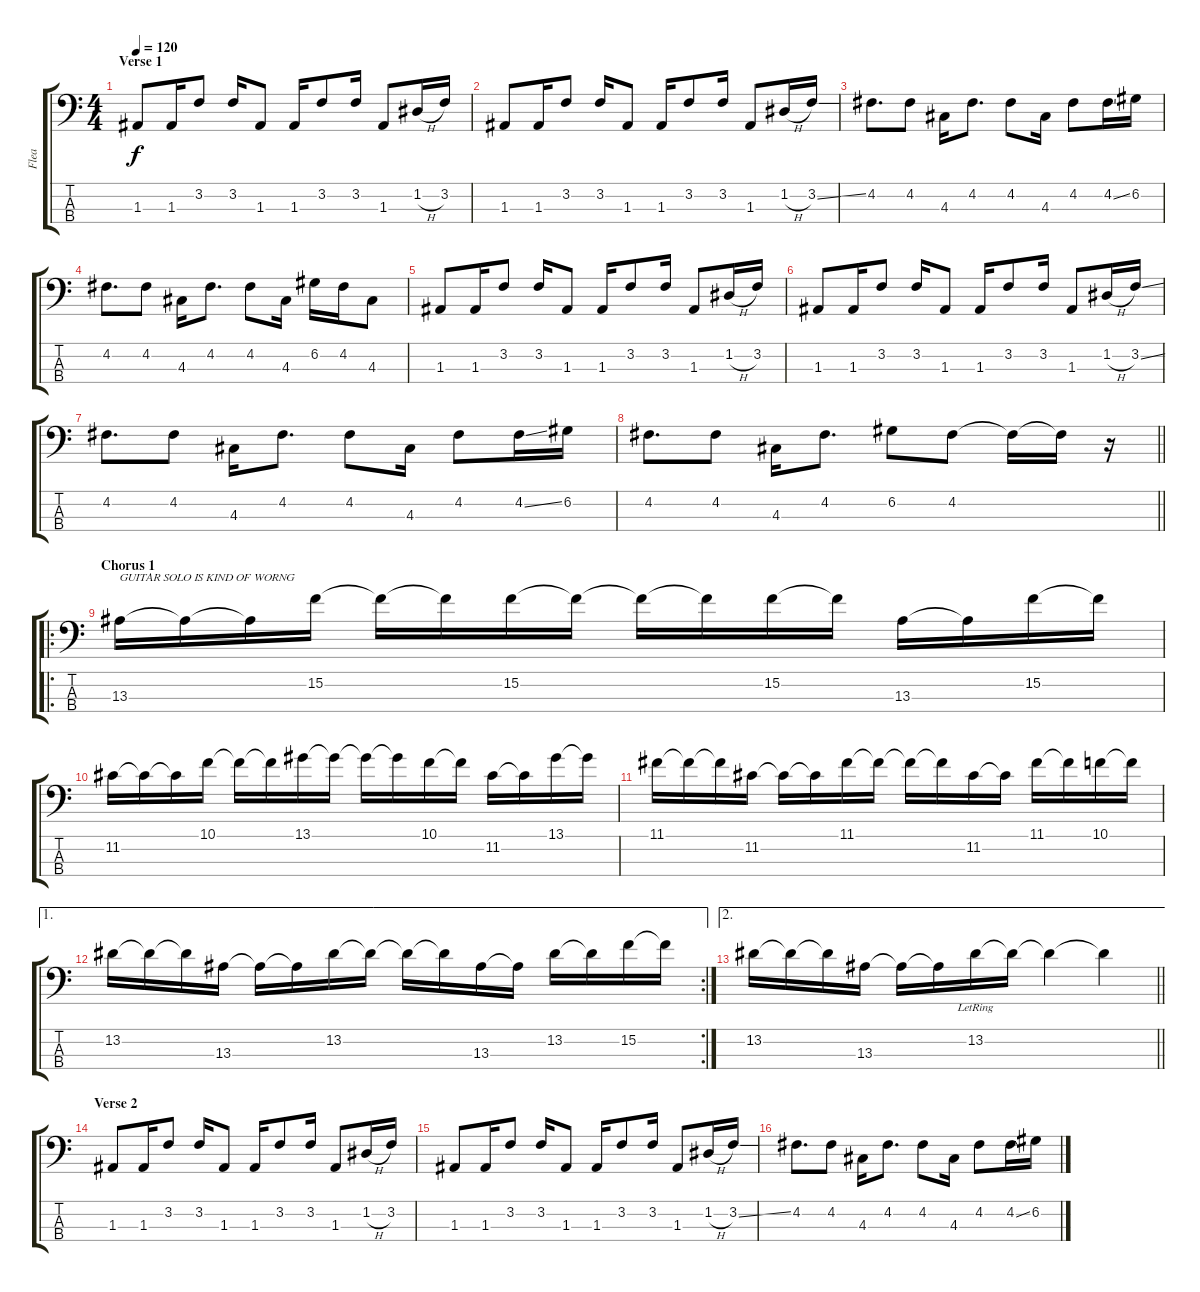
\track ("Flea" "Flea") {instrument electricbassfinger}
\staff {score tabs}
\tuning (G2 D2 A1 E1) {hide}
\ts (4 4)
\section ("" "Verse 1")
\tempo 120
\clef f4
\ks c
1.3.8{dy f} 1.3.16 3.2.8 3.2.16 1.3.8 1.3.16 3.2.8 3.2.16 1.3.8 1.2{h}.16 3.2.16 |
1.3.8 1.3.16 3.2.8 3.2.16 1.3.8 1.3.16 3.2.8 3.2.16 1.3.8 1.2{h}.16 3.2{ss}.16 |
4.2.8{d} 4.2.8 4.3.16 4.2.8{d} 4.2.8 4.3.16 4.2.8 4.2{ss}.16 6.2.16 |
4.2.8{d} 4.2.8 4.3.16 4.2.8{d} 4.2.8 4.3.16 6.2.16 4.2.16 4.3.8 |
1.3.8 1.3.16 3.2.8 3.2.16 1.3.8 1.3.16 3.2.8 3.2.16 1.3.8 1.2{h}.16 3.2.16 |
1.3.8 1.3.16 3.2.8 3.2.16 1.3.8 1.3.16 3.2.8 3.2.16 1.3.8 1.2{h}.16 3.2{ss}.16 |
4.2.8{d} 4.2.8 4.3.16 4.2.8{d} 4.2.8 4.3.16 4.2.8 4.2{ss}.16 6.2.16 |
\barLineRight lightlight
4.2.8{d} 4.2.8 4.3.16 4.2.8{d} 6.2.8 4.2.8 4.2{t}.16 4.2{t}.16 r.16 |
\ro
\section ("" "Chorus 1")
13.3.16{txt "GUITAR SOLO IS KIND OF WORNG"} 13.3{t}.16 13.3{t}.16 15.2.16 15.2{t}.16 15.2{t}.16 15.2.16 15.2{t}.16 15.2{t}.16 15.2{t}.16 15.2.16 15.2{t}.16 13.3.16 13.3{t}.16 15.2.16 15.2{t}.16 |
11.2.16 11.2{t}.16 11.2{t}.16 10.1.16 10.1{t}.16 10.1{t}.16 13.1.16 13.1{t}.16 13.1{t}.16 13.1{t}.16 10.1.16 10.1{t}.16 11.2.16 11.2{t}.16 13.1.16 13.1{t}.16 |
11.1.16 11.1{t}.16 11.1{t}.16 11.2.16 11.2{t}.16 11.2{t}.16 11.1.16 11.1{t}.16 11.1{t}.16 11.1{t}.16 11.2.16 11.2{t}.16 11.1.16 11.1{t}.16 10.1.16 10.1{t}.16 |
\ae 1
\rc 2
13.2.16 13.2{t}.16 13.2{t}.16 13.3.16 13.3{t}.16 13.3{t}.16 13.2.16 13.2{t}.16 13.2{t}.16 13.2{t}.16 13.3.16 13.3{t}.16 13.2.16 13.2{t}.16 15.2.16 15.2{t}.16 |
\ae 2
\barLineRight lightlight
13.2.16 13.2{t}.16 13.2{t}.16 13.3.16 13.3{t}.16 13.3{t}.16 13.2{lr}.16 13.2{t}.16 13.2{t}.4 13.2{t}.4 |
\section ("" "Verse 2")
1.3.8 1.3.16 3.2.8 3.2.16 1.3.8 1.3.16 3.2.8 3.2.16 1.3.8 1.2{h}.16 3.2.16 |
1.3.8 1.3.16 3.2.8 3.2.16 1.3.8 1.3.16 3.2.8 3.2.16 1.3.8 1.2{h}.16 3.2{ss}.16 |
4.2.8{d} 4.2.8 4.3.16 4.2.8{d} 4.2.8 4.3.16 4.2.8 4.2{ss}.16 6.2.16
